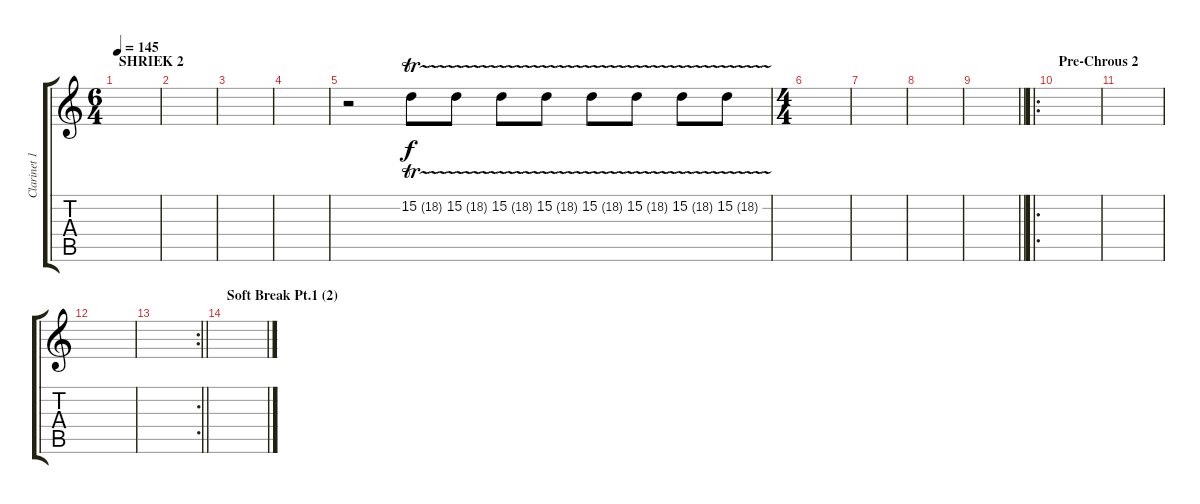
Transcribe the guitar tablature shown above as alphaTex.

\track ("Clarinet 1" "Clarinet 1") {instrument clarinet}
\staff {score tabs}
\tuning (E4 B3 G3 D3 A2 D2) {hide}
\ts (6 4)
\section ("" "SHRIEK 2")
\tempo 145
\clef g2
\ks c
|
|
|
|
r.2{volume 15} 15.2{tr (18 32)}.8 15.2{tr (18 32)}.8 15.2{tr (18 32)}.8 15.2{tr (18 32)}.8 15.2{tr (18 32)}.8 15.2{tr (18 32)}.8 15.2{tr (18 32)}.8 15.2{tr (18 32)}.8 |
\ts (4 4)
|
|
|
\barLineRight lightlight
|
\ro
\section ("" "Pre-Chrous 2")
|
|
|
\rc 2
\barLineRight lightlight
|
\section ("" "Soft Break Pt.1 (2)")
